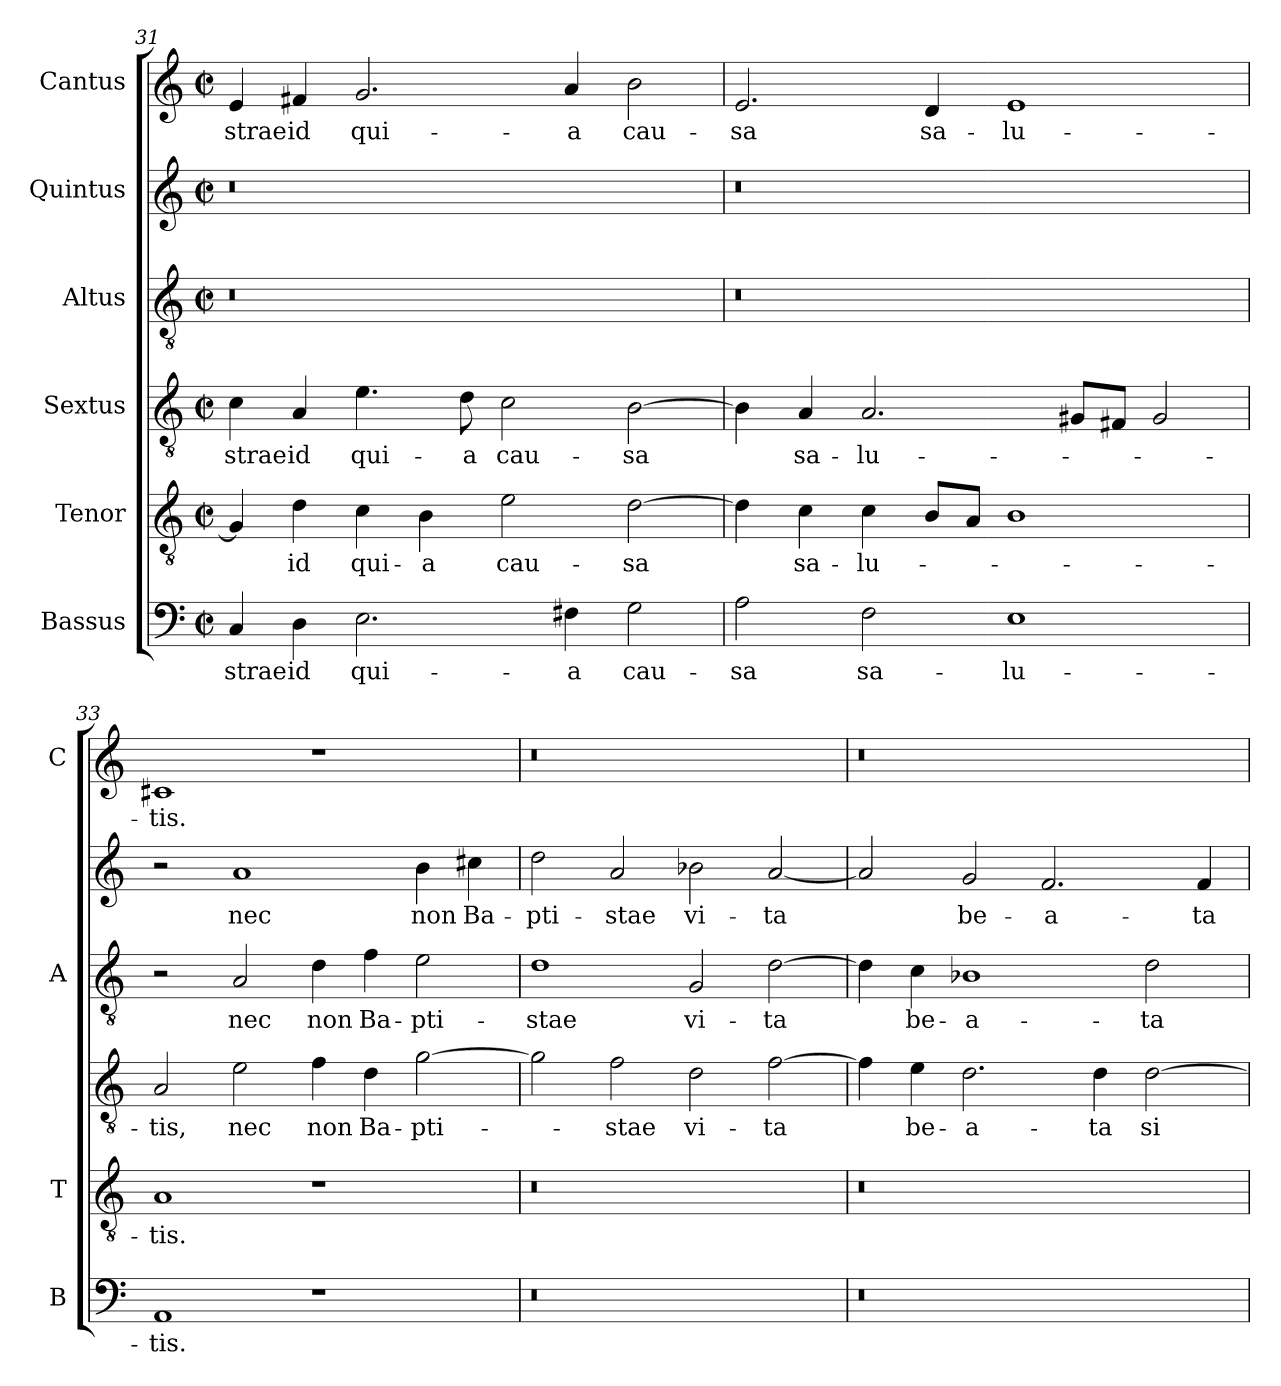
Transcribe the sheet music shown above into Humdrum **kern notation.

**kern	**text	**kern	**text	**kern	**text	**kern	**text	**kern	**text	**kern	**text
*part6	*part6	*part5	*part5	*part4	*part4	*part3	*part3	*part2	*part2	*part1	*part1
*staff6	*staff6	*staff5	*staff5	*staff4	*staff4	*staff3	*staff3	*staff2	*staff2	*staff1	*staff1
*I"Bassus	*	*I"Tenor	*	*I"Sextus	*	*I"Altus	*	*I"Quintus	*	*I"Cantus	*
*I'B	*	*I'T	*	*	*	*I'A	*	*	*	*I'C	*
*clefF4	*	*clefGv2	*	*clefGv2	*	*clefGv2	*	*clefG2	*	*clefG2	*
*k[]	*	*k[]	*	*k[]	*	*k[]	*	*k[]	*	*k[]	*
*C:	*	*C:	*	*C:	*	*C:	*	*C:	*	*C:	*
*M2/2	*	*M2/2	*	*M2/2	*	*M2/2	*	*M2/2	*	*M2/2	*
*met(c|)	*	*met(c|)	*	*met(c|)	*	*met(c|)	*	*met(c|)	*	*met(c|)	*
=31	=31	=31	=31	=31	=31	=31	=31	=31	=31	=31	=31
4C/	-strae	4G/]	.	4c\	-strae	0r	.	0r	.	4e/	-strae
4D\	id	4d\	id	4A/	id	.	.	.	.	4f#X/	id
2.E\	qui-	4c\	qui-	4.e\	qui-	.	.	.	.	2.g/	qui-
.	.	4B\	-a	.	.	.	.	.	.	.	.
.	.	.	.	8d\	-a	.	.	.	.	.	.
.	.	2e\	cau-	2c\	cau-	.	.	.	.	.	.
4F#X\	-a	.	.	.	.	.	.	.	.	4a/	-a
2G\	cau-	[2d\	-sa	[2B\	-sa	.	.	.	.	2b\	cau-
!!LO:PB:g=z
=32	=32	=32	=32	=32	=32	=32	=32	=32	=32	=32	=32
2A\	-sa	4d\]	.	4B\]	.	0r	.	0r	.	2.e/	-sa
.	.	4c\	sa-	4A/	sa-	.	.	.	.	.	.
2F\	sa-	4c\	-lu-	2.A/	-lu-	.	.	.	.	.	.
.	.	8B/L	.	.	.	.	.	.	.	4d/	sa-
.	.	8A/J	.	.	.	.	.	.	.	.	.
1E	-lu-	1B	.	.	.	.	.	.	.	1e	-lu-
.	.	.	.	8G#X/L	.	.	.	.	.	.	.
.	.	.	.	8F#X/J	.	.	.	.	.	.	.
.	.	.	.	2G#/	.	.	.	.	.	.	.
=33	=33	=33	=33	=33	=33	=33	=33	=33	=33	=33	=33
1AA	-tis.	1A	-tis.	2A/	-tis,	2r	.	2r	.	1c#X	-tis.
.	.	.	.	2e\	nec	2A/	nec	1a	nec	.	.
1r	.	1r	.	4f\	non	4d\	non	.	.	1r	.
.	.	.	.	4d\	Ba-	4f\	Ba-	.	.	.	.
.	.	.	.	[2g\	-pti-	2e\	-pti-	4b\	non	.	.
.	.	.	.	.	.	.	.	4cc#X\	Ba-	.	.
=34	=34	=34	=34	=34	=34	=34	=34	=34	=34	=34	=34
0r	.	0r	.	2g\]	.	1d	-stae	2dd\	-pti-	0r	.
.	.	.	.	2f\	-stae	.	.	2a/	-stae	.	.
.	.	.	.	2d\	vi-	2G/	vi-	2b-X\	vi-	.	.
.	.	.	.	[2f\	-ta	[2d\	-ta	[2a/	-ta	.	.
!!LO:LB:g=z
=35	=35	=35	=35	=35	=35	=35	=35	=35	=35	=35	=35
0r	.	0r	.	4f\]	.	4d\]	.	2a/]	.	0r	.
.	.	.	.	4e\	be-	4c\	be-	.	.	.	.
.	.	.	.	2.d\	-a-	1B-X	-a-	2g/	be-	.	.
.	.	.	.	.	.	.	.	2.f/	-a-	.	.
.	.	.	.	4d\	-ta	.	.	.	.	.	.
.	.	.	.	[2d\	si-	2d\	-ta	.	.	.	.
.	.	.	.	.	.	.	.	4f/	-ta	.	.
=	=	=	=	=	=	=	=	=	=	=	=
*-	*-	*-	*-	*-	*-	*-	*-	*-	*-	*-	*-
